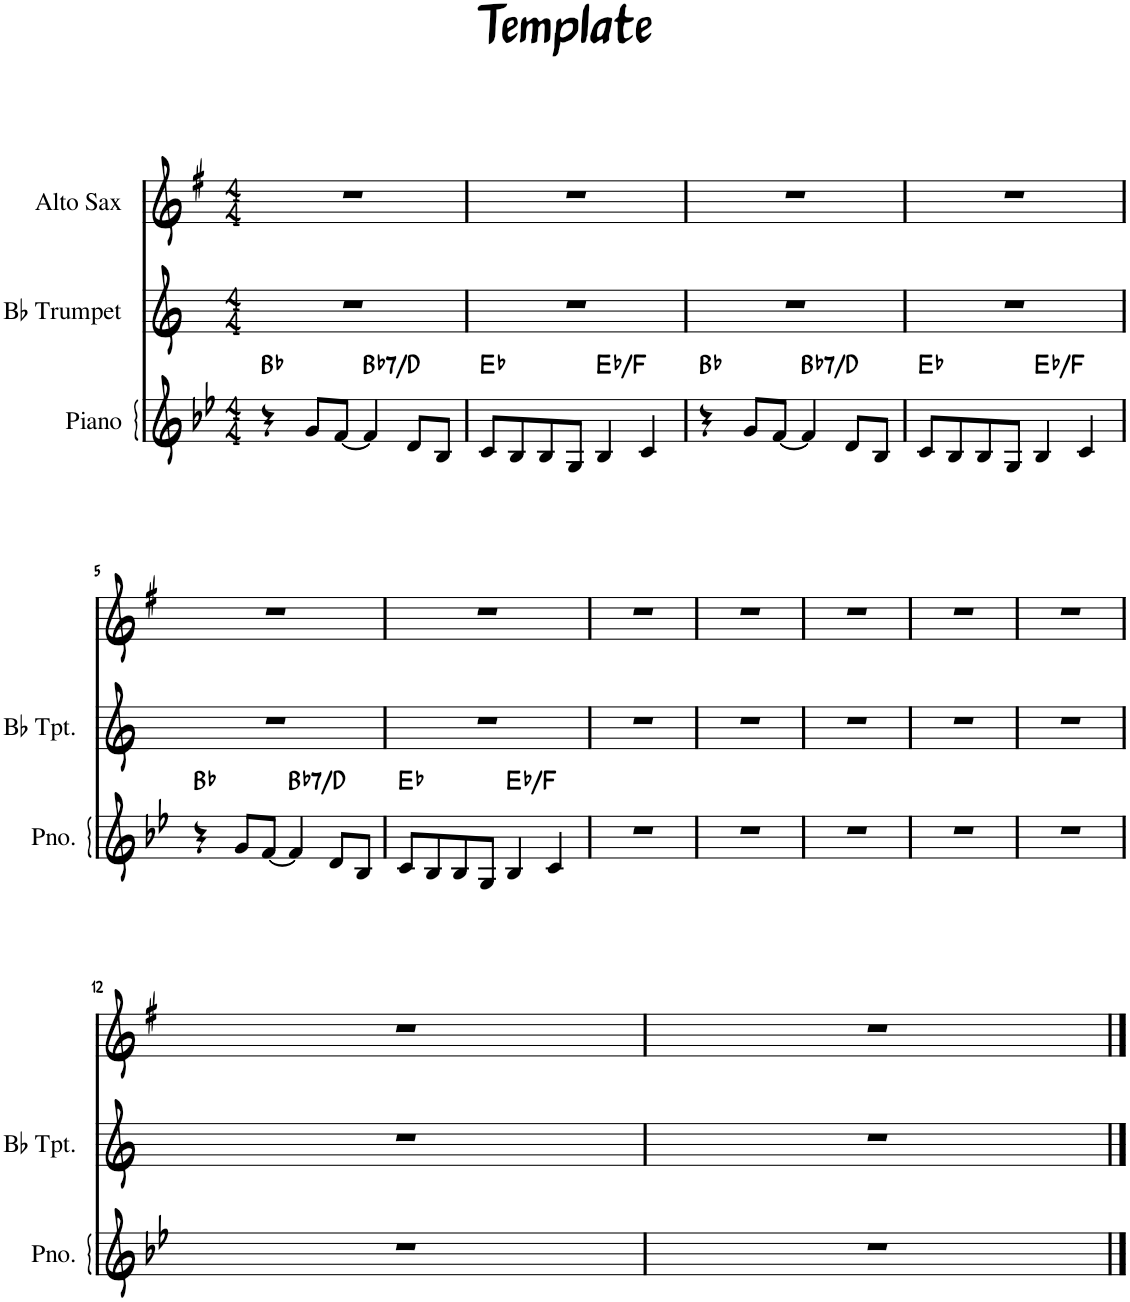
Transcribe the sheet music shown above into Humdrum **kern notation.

**kern	**harte	**kern	**kern
*part3	*part3	*part2	*part1
*staff3	*	*staff2	*staff1
*I"Piano	*	*I"Bb Trumpet	*I"Alto Sax
*I'Pno.	*	*I'Bb Tpt.	*I'Sax
*clefG2	*	*clefG2	*clefG2
*	*	*Trd1c2	*Trd5c9
*k[b-e-]	*	*k[]	*k[f#]
*M4/4	*	*M4/4	*M4/4
=1	=1	=1	=1
4r	Bb:maj	1r	1r
8g/L	.	.	.
[8f/J	.	.	.
!	!LO:H:kt=7	!	!
4f/]	Bb:7/3	.	.
8d/L	.	.	.
8B-/J	.	.	.
=2	=2	=2	=2
8c/L	Eb:maj	1r	1r
8B-/	.	.	.
8B-/	.	.	.
8G/J	.	.	.
4B-/	Eb:maj/2	.	.
4c/	.	.	.
=3	=3	=3	=3
4r	Bb:maj	1r	1r
8g/L	.	.	.
[8f/J	.	.	.
!	!LO:H:kt=7	!	!
4f/]	Bb:7/3	.	.
8d/L	.	.	.
8B-/J	.	.	.
=4	=4	=4	=4
8c/L	Eb:maj	1r	1r
8B-/	.	.	.
8B-/	.	.	.
8G/J	.	.	.
4B-/	Eb:maj/2	.	.
4c/	.	.	.
!!LO:LB:g=z
=5	=5	=5	=5
4r	Bb:maj	1r	1r
8g/L	.	.	.
[8f/J	.	.	.
!	!LO:H:kt=7	!	!
4f/]	Bb:7/3	.	.
8d/L	.	.	.
8B-/J	.	.	.
=6	=6	=6	=6
8c/L	Eb:maj	1r	1r
8B-/	.	.	.
8B-/	.	.	.
8G/J	.	.	.
4B-/	Eb:maj/2	.	.
4c/	.	.	.
=7	=7	=7	=7
1r	.	1r	1r
=8	=8	=8	=8
1r	.	1r	1r
=9	=9	=9	=9
1r	.	1r	1r
=10	=10	=10	=10
1r	.	1r	1r
=11	=11	=11	=11
1r	.	1r	1r
!!LO:LB:g=z
=12	=12	=12	=12
1r	.	1r	1r
=13	=13	=13	=13
1r	.	1r	1r
==	==	==	==
*-	*-	*-	*-
